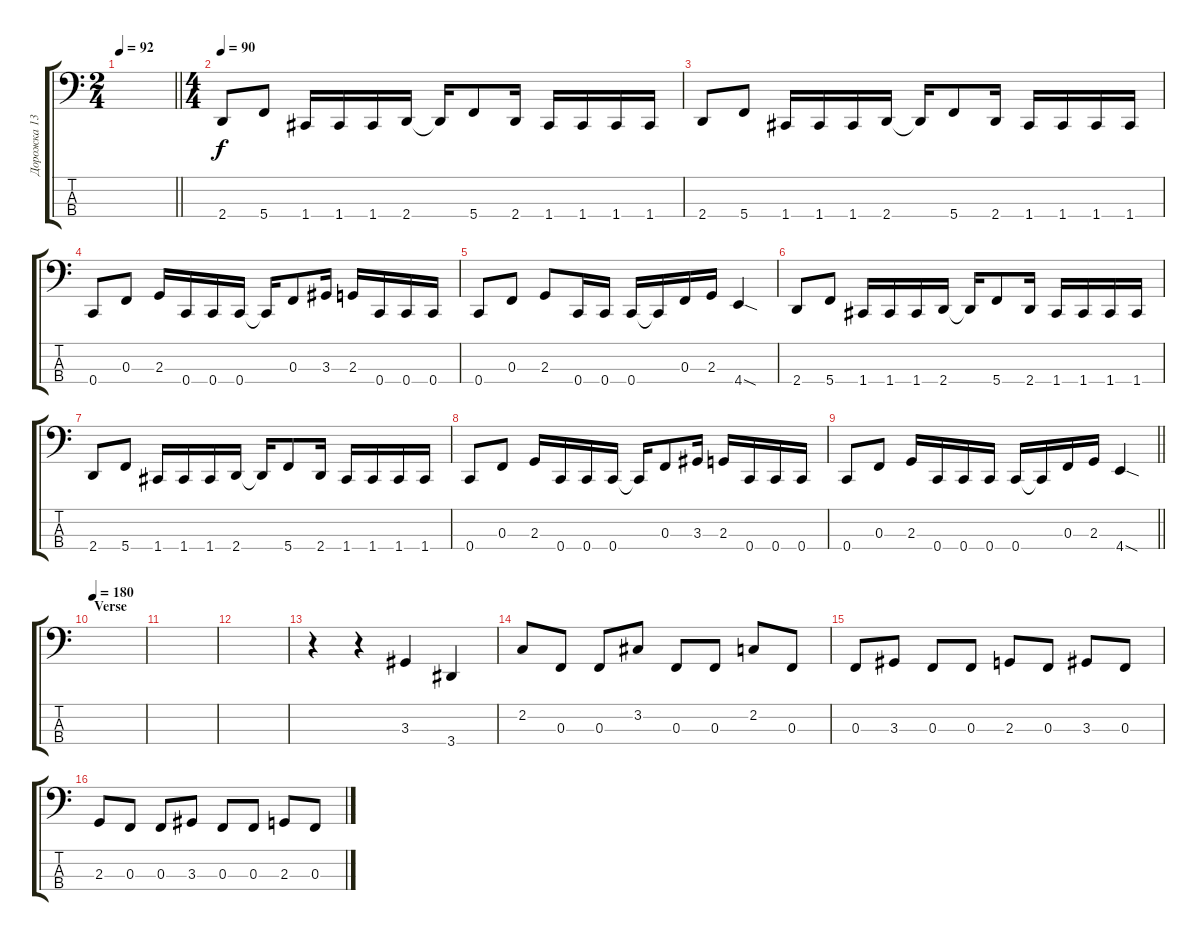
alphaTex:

\track ("Дорожка 13" "Дорожка 13") {instrument slapbass2}
\staff {score tabs}
\tuning (Eb2 Bb1 F1 C1) {hide}
\ts (2 4)
\tempo 92
\clef f4
\barLineRight lightlight
\ks c
|
\ts (4 4)
\section ("" "")
\tempo 90
2.4.8 5.4.8 1.4.16 1.4.16 1.4.16 2.4.16 2.4{t}.16 5.4.8 2.4.16 1.4.16 1.4.16 1.4.16 1.4.16 |
2.4.8 5.4.8 1.4.16 1.4.16 1.4.16 2.4.16 2.4{t}.16 5.4.8 2.4.16 1.4.16 1.4.16 1.4.16 1.4.16 |
0.4.8 0.3.8 2.3.16 0.4.16 0.4.16 0.4.16 0.4{t}.16 0.3.8 3.3.16 2.3.16 0.4.16 0.4.16 0.4.16 |
0.4.8 0.3.8 2.3.8 0.4.16 0.4.16 0.4.16 0.4{t}.16 0.3.16 2.3.16 4.4{sod}.4 |
2.4.8 5.4.8 1.4.16 1.4.16 1.4.16 2.4.16 2.4{t}.16 5.4.8 2.4.16 1.4.16 1.4.16 1.4.16 1.4.16 |
2.4.8 5.4.8 1.4.16 1.4.16 1.4.16 2.4.16 2.4{t}.16 5.4.8 2.4.16 1.4.16 1.4.16 1.4.16 1.4.16 |
0.4.8 0.3.8 2.3.16 0.4.16 0.4.16 0.4.16 0.4{t}.16 0.3.8 3.3.16 2.3.16 0.4.16 0.4.16 0.4.16 |
\barLineRight lightlight
0.4.8 0.3.8 2.3.16 0.4.16 0.4.16 0.4.16 0.4.16 0.4{t}.16 0.3.16 2.3.16 4.4{sod}.4 |
\section ("" "Verse")
\tempo 180
|
|
|
r.4 r.4 3.3.4 3.4.4 |
2.2.8 0.3.8 0.3.8 3.2.8 0.3.8 0.3.8 2.2.8 0.3.8 |
0.3.8 3.3.8 0.3.8 0.3.8 2.3.8 0.3.8 3.3.8 0.3.8 |
2.3.8 0.3.8 0.3.8 3.3.8 0.3.8 0.3.8 2.3.8 0.3.8
